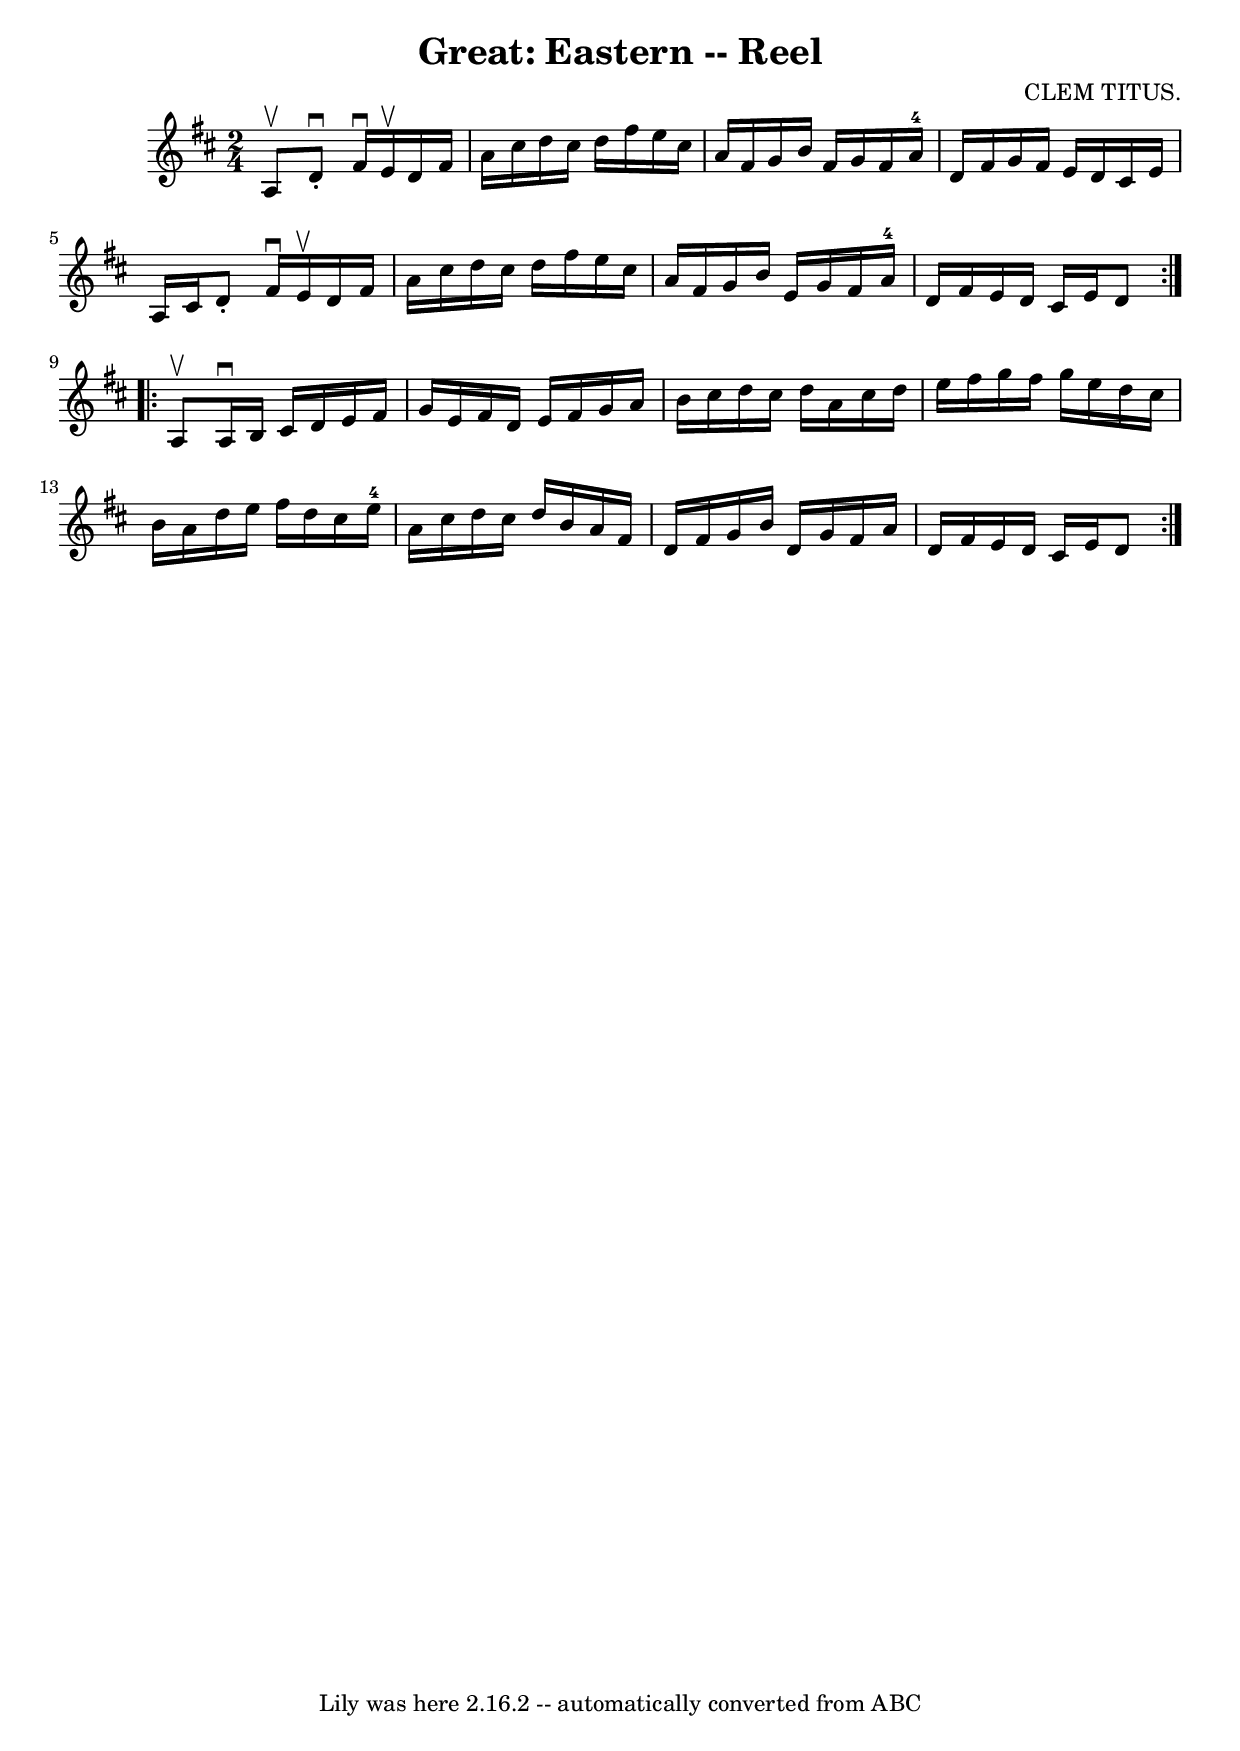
\version "2.16.2"
\include "Mammoth.ily"
\header {
  %% book = "Ryan's Mammoth Collection"
  composer = "CLEM TITUS."
  crossRefNumber = "1"
  footnotes = "\\\\348"
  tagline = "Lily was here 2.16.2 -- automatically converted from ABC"
  title = "Great: Eastern -- Reel"

}
voicedefault =  {



  \repeat volta 2 {

    \time 2/4 
    \key d \major
    a8^\upbow |
    d'8^\downbow-. fis'16^\downbow e'16^\upbow d'16 fis'16 a'16 cis''16    |
    
    d''16 cis''16 d''16 fis''16 e''16 cis''16 a'16 fis'16    
    |
    g'16 b'16 fis'16 g'16 fis'16 a'16-4 d'16    
    fis'16    |
    g'16 fis'16 e'16 d'16 cis'16 e'16 a16    
    cis'16    |
    d'8-. fis'16^\downbow e'16^\upbow d'16    
    fis'16 a'16 cis''16    |
    d''16 cis''16 d''16 fis''16    
    e''16 cis''16 a'16 fis'16    |
    g'16 b'16 e'16 g'16   
    fis'16 a'16-4 d'16 fis'16    |
    e'16 d'16 cis'16    
    e'16 d'8    
  }     
  \repeat volta 2 {
    a8^\upbow |
    a16^\downbow  
    b16 cis'16 d'16 e'16 fis'16 g'16 e'16    |
    fis'16   
    d'16 e'16 fis'16 g'16 a'16 b'16 cis''16    |
    d''16  
    cis''16 d''16 a'16 cis''16 d''16 e''16 fis''16    |
    
    g''16 fis''16 g''16 e''16 d''16 cis''16 b'16 a'16    
    |
    d''16 e''16 fis''16 d''16 cis''16 e''16-4 a'16 
    cis''16    |
    d''16 cis''16 d''16 b'16 a'16 fis'16    
    d'16 fis'16    |
    g'16 b'16 d'16 g'16 fis'16 a'16    
    d'16 fis'16    |
    e'16 d'16 cis'16 e'16 d'8    
  }   

}

\score{
  <<

    \context Staff="default"
    {
      \voicedefault 
      
    }

  >>
  \layout {
    
  }
  \midi {
  }

}
